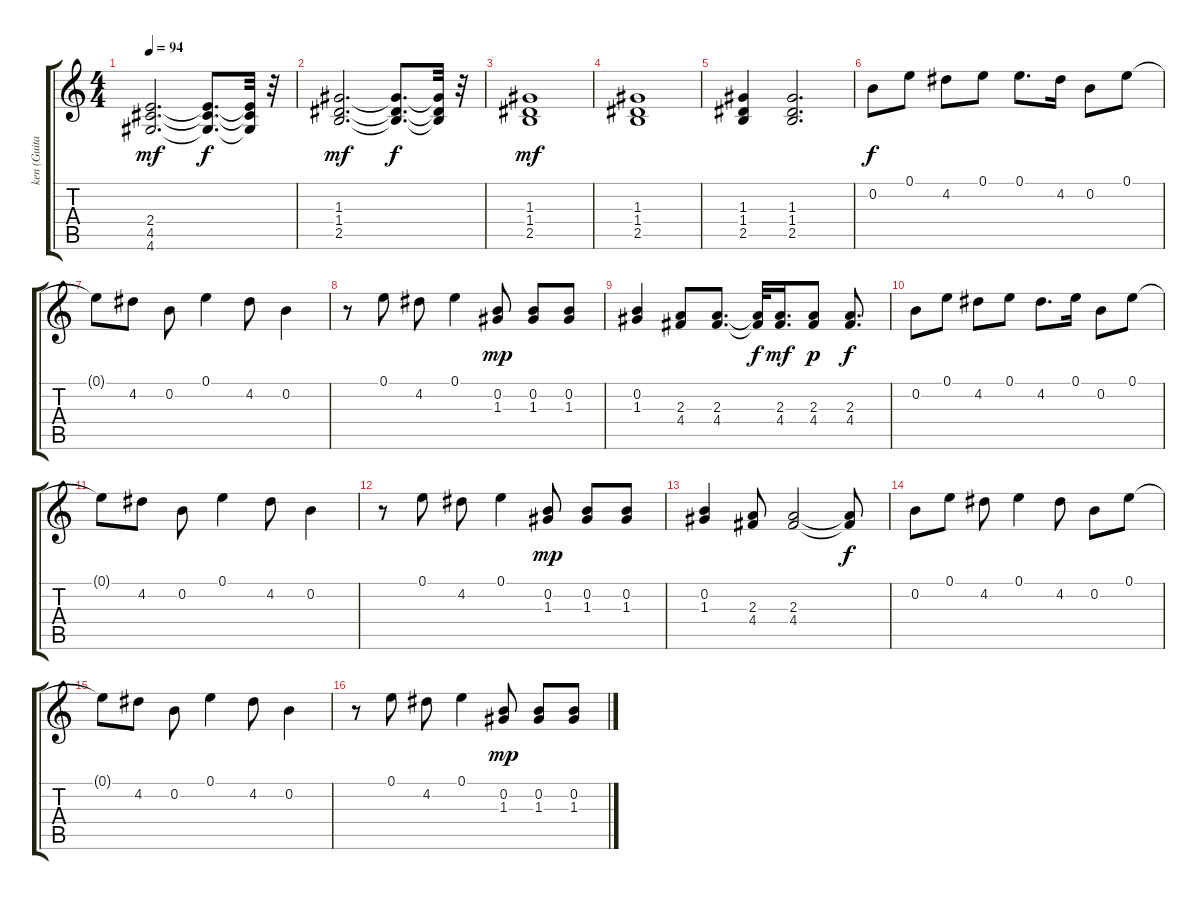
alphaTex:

\track ("ken (Guitar) III" "ken (Guita") {instrument overdrivenguitar}
\staff {score tabs}
\tuning (E4 B3 G3 D3 A2 E2) {hide}
\ts (4 4)
\tempo 94
\clef g2
\ks c
(2.4 4.5 4.6).2{d dy mf} (2.4{t} 4.5{t} 4.6{t}).8{d dy f} (2.4{t} 4.5{t} 4.6{t}).32 r.32 |
(1.3 1.4 2.5).2{d dy mf} (1.3{t} 1.4{t} 2.5{t}).8{d dy f} (1.3{t} 1.4{t} 2.5{t}).32 r.32 |
(1.3 1.4 2.5).1{dy mf} |
(1.3 1.4 2.5).1 |
(1.3 1.4 2.5).4 (1.3 1.4 2.5).2{d} |
0.2.8{dy f} 0.1.8 4.2.8 0.1.8 0.1.8{d} 4.2.16 0.2.8 0.1.8 |
0.1{t}.8 4.2.8 0.2.8 0.1.4 4.2.8 0.2.4 |
r.8 0.1.8 4.2.8 0.1.4 (0.2 1.3).8{dy mp} (0.2 1.3).8 (0.2 1.3).8 |
(0.2 1.3).4 (2.3 4.4).8 (2.3 4.4).8{d} (2.3{t} 4.4{t}).32{dy f} (2.3 4.4).16{d dy mf} (2.3 4.4).8{dy p} (2.3 4.4).8{d dy f} |
0.2.8 0.1.8 4.2.8 0.1.8 4.2.8{d} 0.1.16 0.2.8 0.1.8 |
0.1{t}.8 4.2.8 0.2.8 0.1.4 4.2.8 0.2.4 |
r.8 0.1.8 4.2.8 0.1.4 (0.2 1.3).8{dy mp} (0.2 1.3).8 (0.2 1.3).8 |
(0.2 1.3).4 (2.3 4.4).8 (2.3 4.4).2 (2.3{t} 4.4{t}).8{dy f} |
0.2.8 0.1.8 4.2.8 0.1.4 4.2.8 0.2.8 0.1.8 |
0.1{t}.8 4.2.8 0.2.8 0.1.4 4.2.8 0.2.4 |
r.8 0.1.8 4.2.8 0.1.4 (0.2 1.3).8{dy mp} (0.2 1.3).8 (0.2 1.3).8
